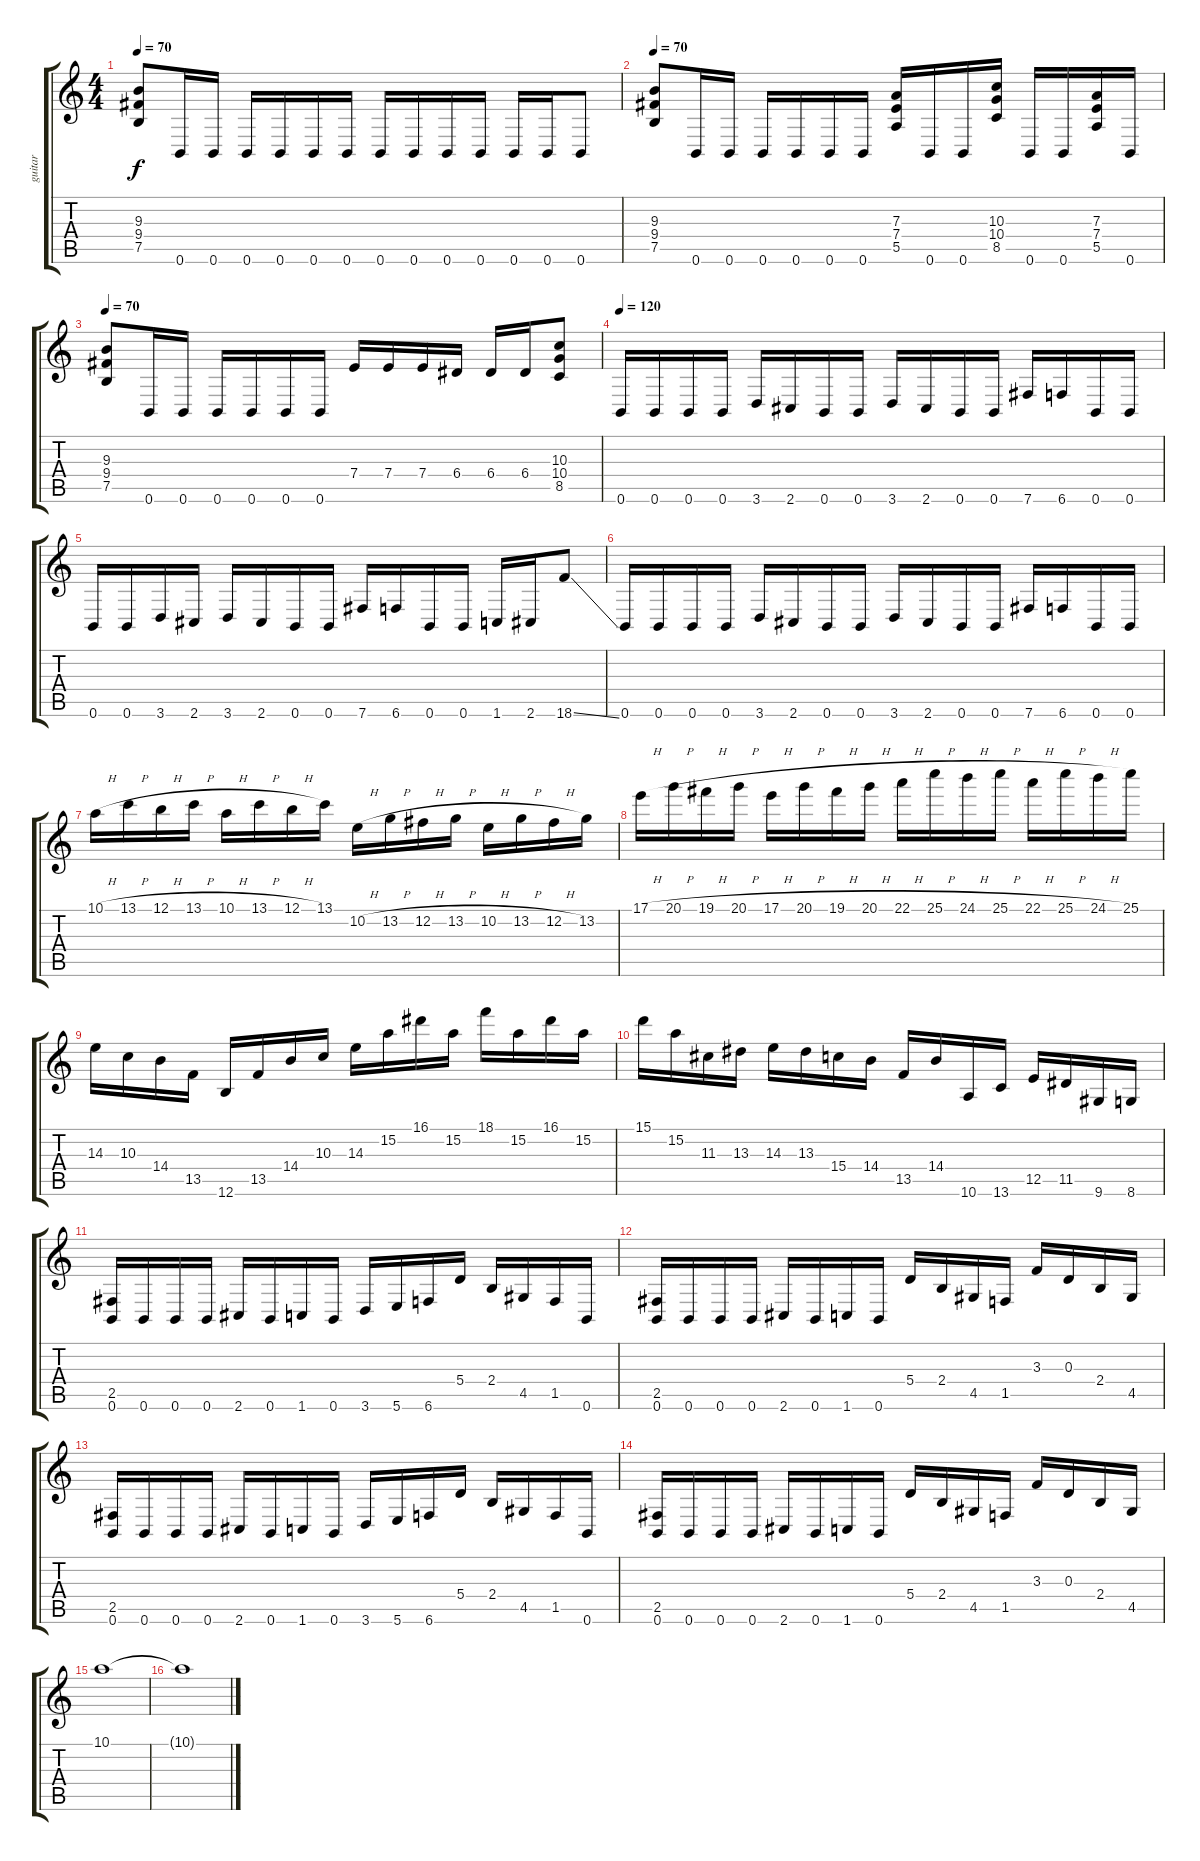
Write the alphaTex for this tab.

\track ("guitar" "guitar") {instrument distortionguitar}
\staff {score tabs}
\tuning (B3 Gb3 D3 A2 E2 B1) {hide}
\ts (4 4)
\tempo 70
\clef g2
\ks c
(9.3 9.4 7.5).8{dy f} 0.6.16 0.6.16 0.6.16 0.6.16 0.6.16 0.6.16 0.6.16 0.6.16 0.6.16 0.6.16 0.6.16 0.6.16 0.6.8 |
\tempo 70
(9.3 9.4 7.5).8 0.6.16 0.6.16 0.6.16 0.6.16 0.6.16 0.6.16 (7.3 7.4 5.5).16 0.6.16 0.6.16 (10.3 10.4 8.5).16 0.6.16 0.6.16 (7.3 7.4 5.5).16 0.6.16 |
\tempo 70
(9.3 9.4 7.5).8 0.6.16 0.6.16 0.6.16 0.6.16 0.6.16 0.6.16 7.4.16 7.4.16 7.4.16 6.4.16 6.4.16 6.4.16 (10.3 10.4 8.5).8 |
\tempo 120
0.6.16 0.6.16 0.6.16 0.6.16 3.6.16 2.6.16 0.6.16 0.6.16 3.6.16 2.6.16 0.6.16 0.6.16 7.6.16 6.6.16 0.6.16 0.6.16 |
0.6.16 0.6.16 3.6.16 2.6.16 3.6.16 2.6.16 0.6.16 0.6.16 7.6.16 6.6.16 0.6.16 0.6.16 1.6.16 2.6.16 18.6{ss}.8 |
0.6.16 0.6.16 0.6.16 0.6.16 3.6.16 2.6.16 0.6.16 0.6.16 3.6.16 2.6.16 0.6.16 0.6.16 7.6.16 6.6.16 0.6.16 0.6.16 |
10.1{h}.16 13.1{h}.16 12.1{h}.16 13.1{h}.16 10.1{h}.16 13.1{h}.16 12.1{h}.16 13.1.16 10.2{h}.16 13.2{h}.16 12.2{h}.16 13.2{h}.16 10.2{h}.16 13.2{h}.16 12.2{h}.16 13.2.16 |
17.1{h}.16 20.1{h}.16 19.1{h}.16 20.1{h}.16 17.1{h}.16 20.1{h}.16 19.1{h}.16 20.1{h}.16 22.1{h}.16 25.1{h}.16 24.1{h}.16 25.1{h}.16 22.1{h}.16 25.1{h}.16 24.1{h}.16 25.1.16 |
14.3.16 10.3.16 14.4.16 13.5.16 12.6.16 13.5.16 14.4.16 10.3.16 14.3.16 15.2.16 16.1.16 15.2.16 18.1.16 15.2.16 16.1.16 15.2.16 |
15.1.16 15.2.16 11.3.16 13.3.16 14.3.16 13.3.16 15.4.16 14.4.16 13.5.16 14.4.16 10.6.16 13.6.16 12.5.16 11.5.16 9.6.16 8.6.16 |
(2.5 0.6).16 0.6.16 0.6.16 0.6.16 2.6.16 0.6.16 1.6.16 0.6.16 3.6.16 5.6.16 6.6.16 5.4.16 2.4.16 4.5.16 1.5.16 0.6.16 |
(2.5 0.6).16 0.6.16 0.6.16 0.6.16 2.6.16 0.6.16 1.6.16 0.6.16 5.4.16 2.4.16 4.5.16 1.5.16 3.3.16 0.3.16 2.4.16 4.5.16 |
(2.5 0.6).16 0.6.16 0.6.16 0.6.16 2.6.16 0.6.16 1.6.16 0.6.16 3.6.16 5.6.16 6.6.16 5.4.16 2.4.16 4.5.16 1.5.16 0.6.16 |
(2.5 0.6).16 0.6.16 0.6.16 0.6.16 2.6.16 0.6.16 1.6.16 0.6.16 5.4.16 2.4.16 4.5.16 1.5.16 3.3.16 0.3.16 2.4.16 4.5.16 |
10.1.1{instrument seashore} |
10.1{t}.1
